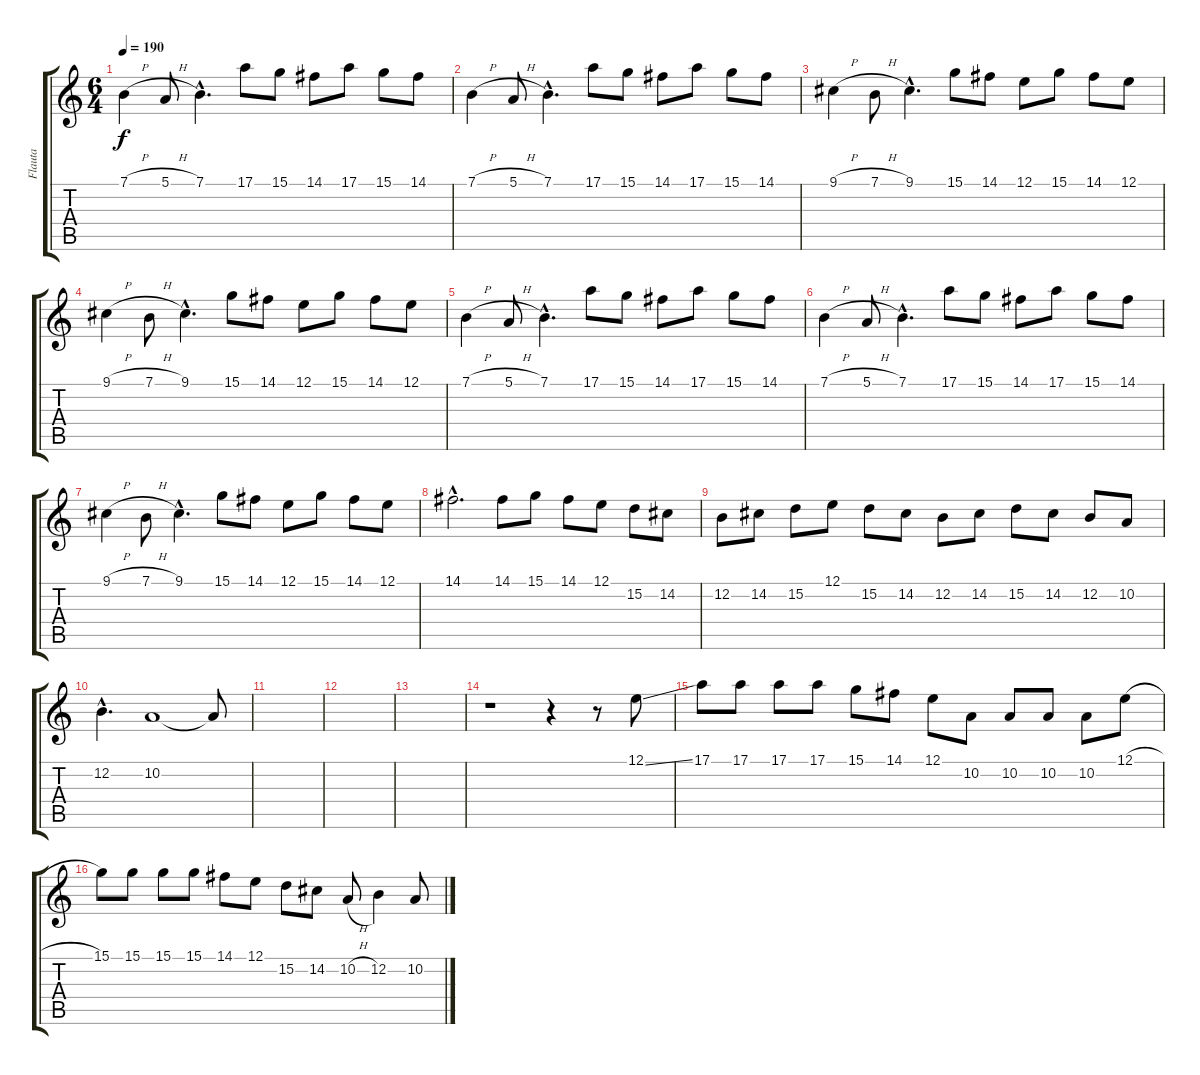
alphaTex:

\track ("Flauta" "Flauta") {instrument flute}
\staff {score tabs}
\tuning (E4 B3 G3 D3 A2 E2) {hide}
\ts (6 4)
\tempo 190
\clef g2
\ks c
7.1{h}.4{dy f} 5.1{h}.8 7.1{hac}.4{d} 17.1.8 15.1.8 14.1.8 17.1.8 15.1.8 14.1.8 |
7.1{h}.4 5.1{h}.8 7.1{hac}.4{d} 17.1.8 15.1.8 14.1.8 17.1.8 15.1.8 14.1.8 |
9.1{h}.4 7.1{h}.8 9.1{hac}.4{d} 15.1.8 14.1.8 12.1.8 15.1.8 14.1.8 12.1.8 |
9.1{h}.4 7.1{h}.8 9.1{hac}.4{d} 15.1.8 14.1.8 12.1.8 15.1.8 14.1.8 12.1.8 |
7.1{h}.4 5.1{h}.8 7.1{hac}.4{d} 17.1.8 15.1.8 14.1.8 17.1.8 15.1.8 14.1.8 |
7.1{h}.4 5.1{h}.8 7.1{hac}.4{d} 17.1.8 15.1.8 14.1.8 17.1.8 15.1.8 14.1.8 |
9.1{h}.4 7.1{h}.8 9.1{hac}.4{d} 15.1.8 14.1.8 12.1.8 15.1.8 14.1.8 12.1.8 |
14.1{hac}.2{d} 14.1.8 15.1.8 14.1.8 12.1.8 15.2.8 14.2.8 |
12.2.8 14.2.8 15.2.8 12.1.8 15.2.8 14.2.8 12.2.8 14.2.8 15.2.8 14.2.8 12.2.8 10.2.8 |
12.2{hac}.4{d} 10.2.1 10.2{t}.8 |
|
|
|
r.1 r.4 r.8 12.1{ss}.8 |
17.1.8 17.1.8 17.1.8 17.1.8 15.1.8 14.1.8 12.1.8 10.2.8 10.2.8 10.2.8 10.2.8 12.1{h}.8 |
15.1.8 15.1.8 15.1.8 15.1.8 14.1.8 12.1.8 15.2.8 14.2.8 10.2{h}.8 12.2.4 10.2{h}.8
